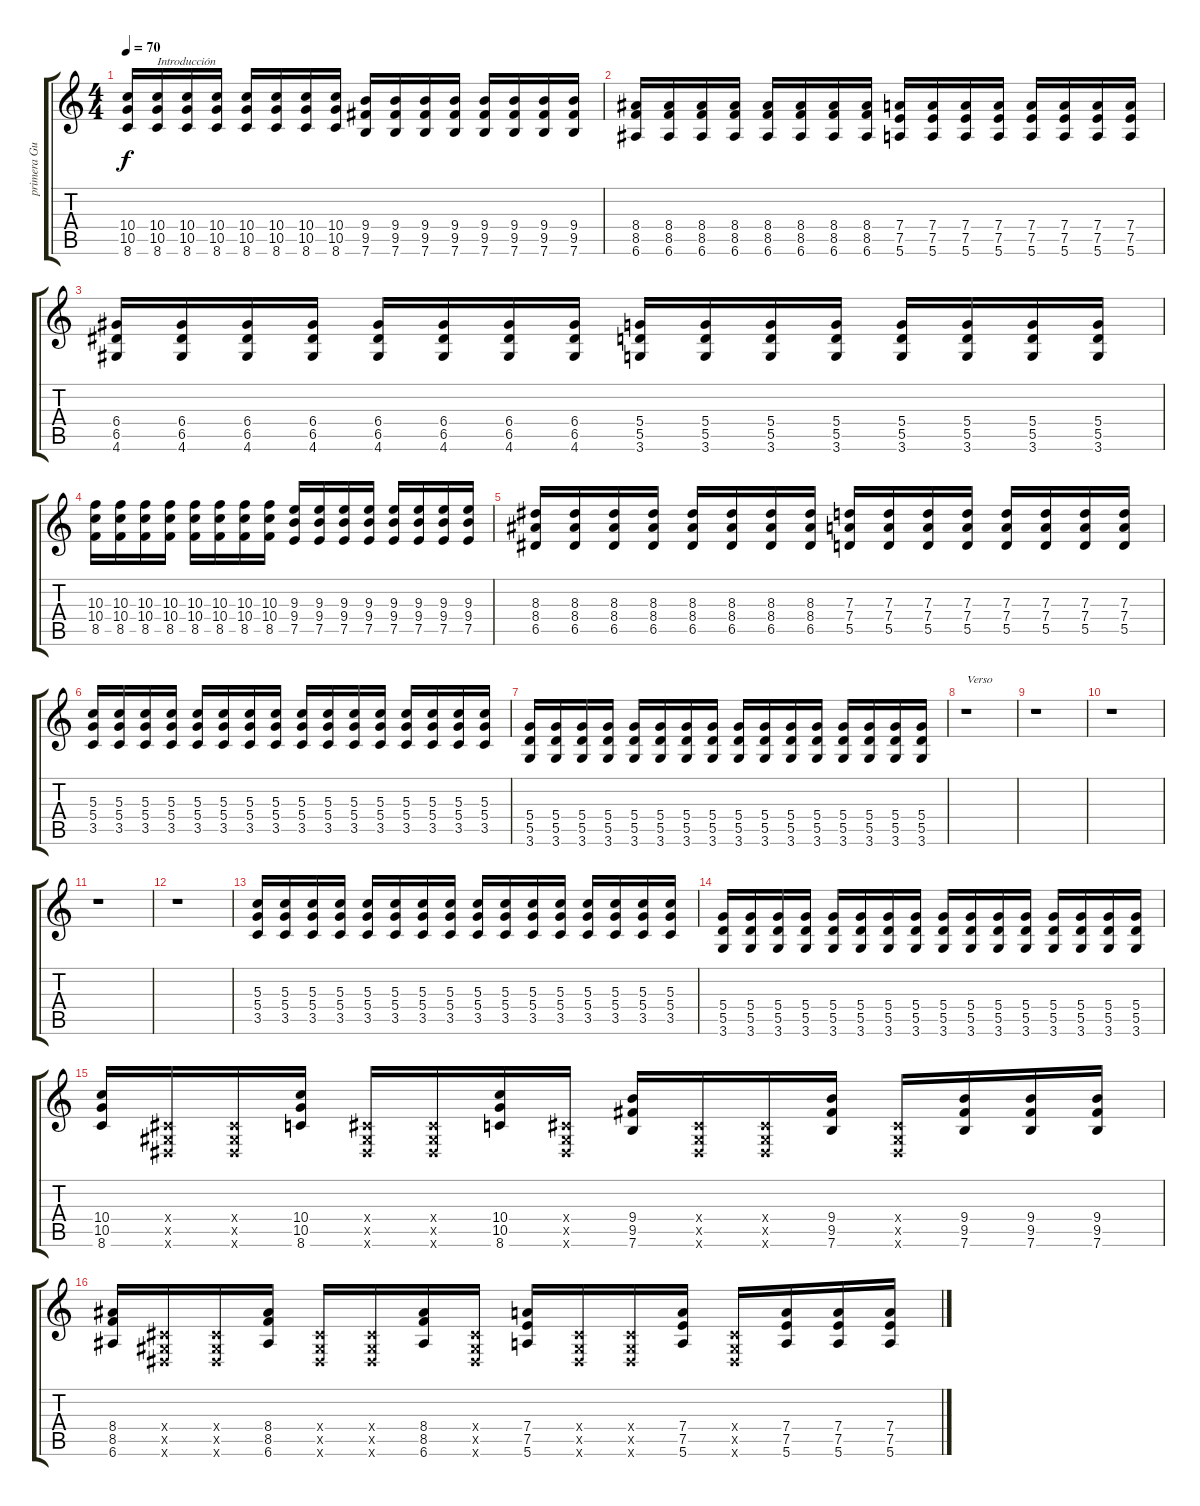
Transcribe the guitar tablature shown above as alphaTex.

\track ("primera Guitarra" "primera Gu") {instrument distortionguitar}
\staff {score tabs}
\tuning (E4 B3 G3 D3 A2 E2) {hide}
\ts (4 4)
\tempo 70
\clef g2
\ks c
(10.4 10.5 8.6).16{dy f instrument distortionguitar} (10.4 10.5 8.6).16{txt "Introducción"} (10.4 10.5 8.6).16 (10.4 10.5 8.6).16 (10.4 10.5 8.6).16 (10.4 10.5 8.6).16 (10.4 10.5 8.6).16 (10.4 10.5 8.6).16 (9.4 9.5 7.6).16 (9.4 9.5 7.6).16 (9.4 9.5 7.6).16 (9.4 9.5 7.6).16 (9.4 9.5 7.6).16 (9.4 9.5 7.6).16 (9.4 9.5 7.6).16 (9.4 9.5 7.6).16 |
(8.4 8.5 6.6).16 (8.4 8.5 6.6).16 (8.4 8.5 6.6).16 (8.4 8.5 6.6).16 (8.4 8.5 6.6).16 (8.4 8.5 6.6).16 (8.4 8.5 6.6).16 (8.4 8.5 6.6).16 (7.4 7.5 5.6).16 (7.4 7.5 5.6).16 (7.4 7.5 5.6).16 (7.4 7.5 5.6).16 (7.4 7.5 5.6).16 (7.4 7.5 5.6).16 (7.4 7.5 5.6).16 (7.4 7.5 5.6).16 |
(6.4 6.5 4.6).16 (6.4 6.5 4.6).16 (6.4 6.5 4.6).16 (6.4 6.5 4.6).16 (6.4 6.5 4.6).16 (6.4 6.5 4.6).16 (6.4 6.5 4.6).16 (6.4 6.5 4.6).16 (5.4 5.5 3.6).16 (5.4 5.5 3.6).16 (5.4 5.5 3.6).16 (5.4 5.5 3.6).16 (5.4 5.5 3.6).16 (5.4 5.5 3.6).16 (5.4 5.5 3.6).16 (5.4 5.5 3.6).16 |
(10.3 10.4 8.5).16 (10.3 10.4 8.5).16 (10.3 10.4 8.5).16 (10.3 10.4 8.5).16 (10.3 10.4 8.5).16 (10.3 10.4 8.5).16 (10.3 10.4 8.5).16 (10.3 10.4 8.5).16 (9.3 9.4 7.5).16 (9.3 9.4 7.5).16 (9.3 9.4 7.5).16 (9.3 9.4 7.5).16 (9.3 9.4 7.5).16 (9.3 9.4 7.5).16 (9.3 9.4 7.5).16 (9.3 9.4 7.5).16 |
(8.3 8.4 6.5).16 (8.3 8.4 6.5).16 (8.3 8.4 6.5).16 (8.3 8.4 6.5).16 (8.3 8.4 6.5).16 (8.3 8.4 6.5).16 (8.3 8.4 6.5).16 (8.3 8.4 6.5).16 (7.3 7.4 5.5).16 (7.3 7.4 5.5).16 (7.3 7.4 5.5).16 (7.3 7.4 5.5).16 (7.3 7.4 5.5).16 (7.3 7.4 5.5).16 (7.3 7.4 5.5).16 (7.3 7.4 5.5).16 |
(5.3 5.4 3.5).16 (5.3 5.4 3.5).16 (5.3 5.4 3.5).16 (5.3 5.4 3.5).16 (5.3 5.4 3.5).16 (5.3 5.4 3.5).16 (5.3 5.4 3.5).16 (5.3 5.4 3.5).16 (5.3 5.4 3.5).16 (5.3 5.4 3.5).16 (5.3 5.4 3.5).16 (5.3 5.4 3.5).16 (5.3 5.4 3.5).16 (5.3 5.4 3.5).16 (5.3 5.4 3.5).16 (5.3 5.4 3.5).16 |
(5.4 5.5 3.6).16 (5.4 5.5 3.6).16 (5.4 5.5 3.6).16 (5.4 5.5 3.6).16 (5.4 5.5 3.6).16 (5.4 5.5 3.6).16 (5.4 5.5 3.6).16 (5.4 5.5 3.6).16 (5.4 5.5 3.6).16 (5.4 5.5 3.6).16 (5.4 5.5 3.6).16 (5.4 5.5 3.6).16 (5.4 5.5 3.6).16 (5.4 5.5 3.6).16 (5.4 5.5 3.6).16 (5.4 5.5 3.6).16 |
r.1{txt "Verso"} |
r.1 |
r.1 |
r.1 |
r.1 |
(5.3 5.4 3.5).16 (5.3 5.4 3.5).16 (5.3 5.4 3.5).16 (5.3 5.4 3.5).16 (5.3 5.4 3.5).16 (5.3 5.4 3.5).16 (5.3 5.4 3.5).16 (5.3 5.4 3.5).16 (5.3 5.4 3.5).16 (5.3 5.4 3.5).16 (5.3 5.4 3.5).16 (5.3 5.4 3.5).16 (5.3 5.4 3.5).16 (5.3 5.4 3.5).16 (5.3 5.4 3.5).16 (5.3 5.4 3.5).16 |
(5.4 5.5 3.6).16 (5.4 5.5 3.6).16 (5.4 5.5 3.6).16 (5.4 5.5 3.6).16 (5.4 5.5 3.6).16 (5.4 5.5 3.6).16 (5.4 5.5 3.6).16 (5.4 5.5 3.6).16 (5.4 5.5 3.6).16 (5.4 5.5 3.6).16 (5.4 5.5 3.6).16 (5.4 5.5 3.6).16 (5.4 5.5 3.6).16 (5.4 5.5 3.6).16 (5.4 5.5 3.6).16 (5.4 5.5 3.6).16 |
(10.4 10.5 8.6).16 (-1.4{x} -1.5{x} -1.6{x}).16 (-1.4{x} -1.5{x} -1.6{x}).16 (10.4 10.5 8.6).16 (-1.4{x} -1.5{x} -1.6{x}).16 (-1.4{x} -1.5{x} -1.6{x}).16 (10.4 10.5 8.6).16 (-1.4{x} -1.5{x} -1.6{x}).16 (9.4 9.5 7.6).16 (-1.4{x} -1.5{x} -1.6{x}).16 (-1.4{x} -1.5{x} -1.6{x}).16 (9.4 9.5 7.6).16 (-1.4{x} -1.5{x} -1.6{x}).16 (9.4 9.5 7.6).16 (9.4 9.5 7.6).16 (9.4 9.5 7.6).16 |
(8.4 8.5 6.6).16 (-1.4{x} -1.5{x} -1.6{x}).16 (-1.4{x} -1.5{x} -1.6{x}).16 (8.4 8.5 6.6).16 (-1.4{x} -1.5{x} -1.6{x}).16 (-1.4{x} -1.5{x} -1.6{x}).16 (8.4 8.5 6.6).16 (-1.4{x} -1.5{x} -1.6{x}).16 (7.4 7.5 5.6).16 (-1.4{x} -1.5{x} -1.6{x}).16 (-1.4{x} -1.5{x} -1.6{x}).16 (7.4 7.5 5.6).16 (-1.4{x} -1.5{x} -1.6{x}).16 (7.4 7.5 5.6).16 (7.4 7.5 5.6).16 (7.4 7.5 5.6).16
